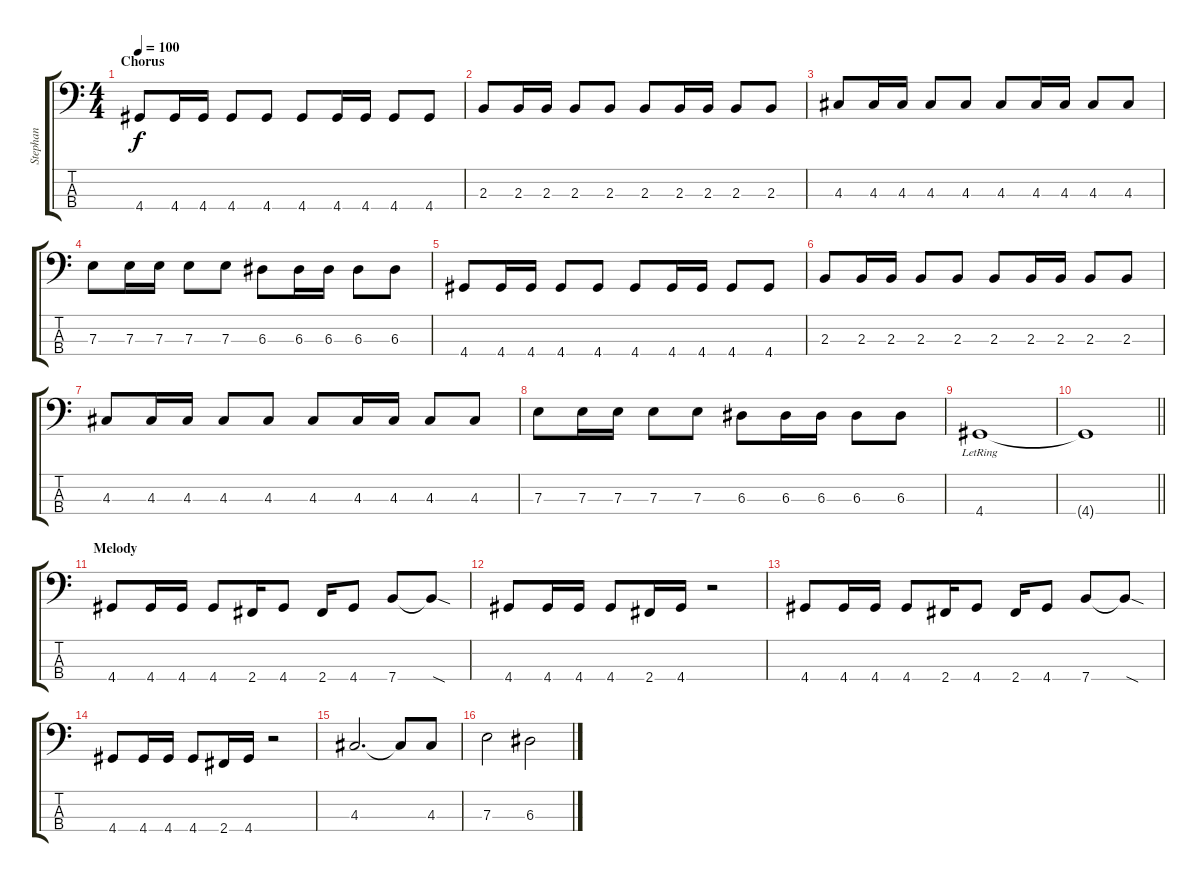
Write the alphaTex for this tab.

\track ("Stephan" "Stephan") {instrument electricbasspick}
\staff {score tabs}
\tuning (G2 D2 A1 E1) {hide}
\ts (4 4)
\section ("" "Chorus")
\tempo 100
\clef f4
\ks c
4.4.8{dy f} 4.4.16 4.4.16 4.4.8 4.4.8 4.4.8 4.4.16 4.4.16 4.4.8 4.4.8 |
2.3.8 2.3.16 2.3.16 2.3.8 2.3.8 2.3.8 2.3.16 2.3.16 2.3.8 2.3.8 |
4.3.8 4.3.16 4.3.16 4.3.8 4.3.8 4.3.8 4.3.16 4.3.16 4.3.8 4.3.8 |
7.3.8 7.3.16 7.3.16 7.3.8 7.3.8 6.3.8 6.3.16 6.3.16 6.3.8 6.3.8 |
4.4.8 4.4.16 4.4.16 4.4.8 4.4.8 4.4.8 4.4.16 4.4.16 4.4.8 4.4.8 |
2.3.8 2.3.16 2.3.16 2.3.8 2.3.8 2.3.8 2.3.16 2.3.16 2.3.8 2.3.8 |
4.3.8 4.3.16 4.3.16 4.3.8 4.3.8 4.3.8 4.3.16 4.3.16 4.3.8 4.3.8 |
7.3.8 7.3.16 7.3.16 7.3.8 7.3.8 6.3.8 6.3.16 6.3.16 6.3.8 6.3.8 |
4.4{lr}.1 |
\barLineRight lightlight
4.4{t}.1 |
\section ("" "Melody")
4.4.8 4.4.16 4.4.16 4.4.8 2.4.16 4.4.8 2.4.16 4.4.8 7.4.8 7.4{sod t}.8 |
4.4.8 4.4.16 4.4.16 4.4.8 2.4.16 4.4.16 r.2 |
4.4.8 4.4.16 4.4.16 4.4.8 2.4.16 4.4.8 2.4.16 4.4.8 7.4.8 7.4{sod t}.8 |
4.4.8 4.4.16 4.4.16 4.4.8 2.4.16 4.4.16 r.2 |
4.3.2{d} 4.3{t}.8 4.3.8 |
7.3.2 6.3.2
